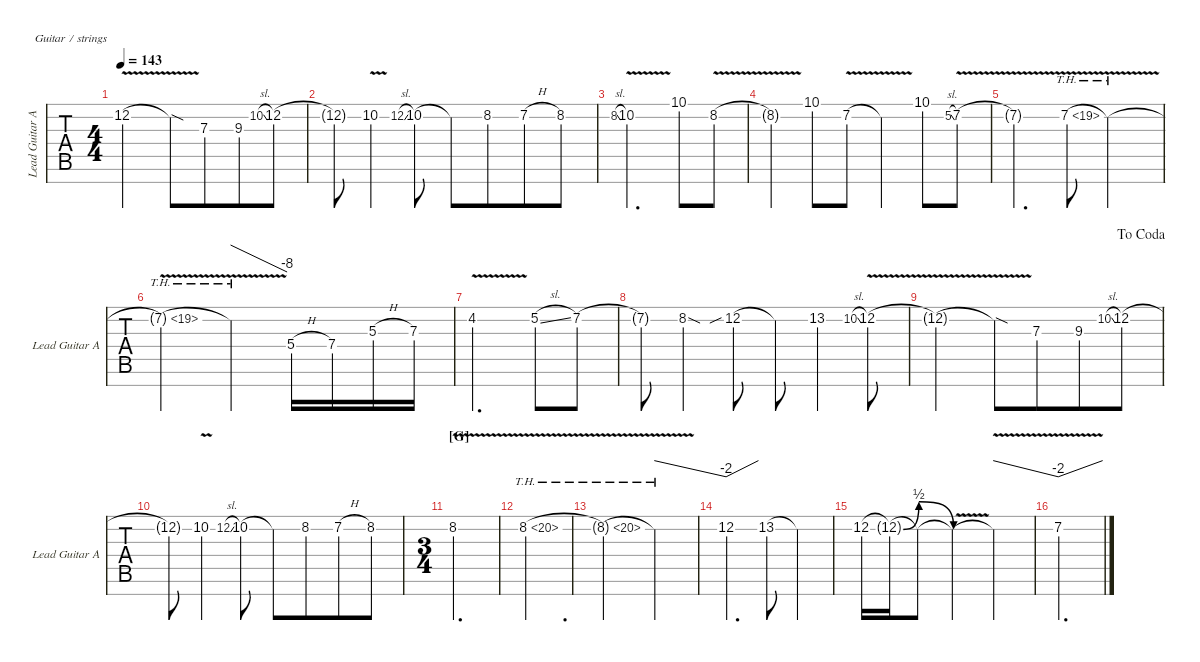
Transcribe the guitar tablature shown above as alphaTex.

\defaultSystemsLayout 4
\hideDynamics
\bracketExtendMode nobrackets
\singleTrackTrackNamePolicy allsystems
\multiTrackTrackNamePolicy allsystems
\firstSystemTrackNameMode fullname
\otherSystemsTrackNameMode fullname
\otherSystemsTrackNameOrientation horizontal
\track ("Lead Guitar A" "E-Gt7") {instrument distortionguitar}
\staff {tabs}
\tuning (E4 B3 G3 D3 A2 E2 B1)
\ts (4 4)
\tempo 143
\clef g2
\ks bminor
12.2{v t}.2{dy mf} 12.2{sod t}.8 7.3.8{beam merge} 9.3.8 10.2{sl}.8{gr} 12.2.8 |
12.2{t}.8 10.2{v}.4 12.2{sl}.8{gr} 10.2.8 10.2{t}.8 8.2.8{beam merge} 7.2{h}.8 8.2.8 |
8.2{sl}.8{gr} 10.2{v}.2{d} 10.1.8 8.2{v}.8 |
8.2{v t}.4 10.1.8 7.2{v}.8 7.2{v t}.4 10.1.8 5.2{sl}.8{gr} 7.2{v}.8 |
7.2{v t}.4{d} 7.2{th 12 v}.8 7.2{th 12 v t}.2 |
7.2{th 12 v t}.2 7.2{th 12 t}.4{tbe (dive default 0 0 59.4 -32)} 5.4{h}.16 7.4.16 5.3{h}.16 7.3.16 |
4.2{v}.2{d} 5.2{sl}.8 7.2.8 |
7.2{t}.8 8.2{sod}.4 12.2{sib}.8 12.2{t}.8 13.2.4 10.2{sl}.8{gr} 12.2{v}.8 |
\jump dacoda
12.2{v t}.2 12.2{sod t}.8 7.3.8{beam merge} 9.3.8 10.2{sl}.8{gr} 12.2.8 |
12.2{t}.8 10.2{v}.4 12.2{sl}.8{gr} 10.2.8 10.2{t}.8 8.2.8{beam merge} 7.2{h}.8 8.2.8 |
\ts (3 4)
\section ("G" "")
8.2{v}.2{d} |
8.2{th 12 v}.2{d} |
8.2{th 12 v t}.2 8.2{th 12 v t}.4{tbe (dive default 0 0 60 -8)} |
12.2.4{d tbe (dive default 0 -8 12.6 0)} 13.2.8 13.2{t}.4 |
12.2.16 12.2{be (bend 0 0 15.6 2) t}.16 12.2{be (release 0 2 15 0) v t}.8 12.2{v t}.4 12.2{t}.4{tbe (dive default 0 0 60 -8)} |
7.2{v}.2{d tbe (dive default 0 -8 9.6 0)}
